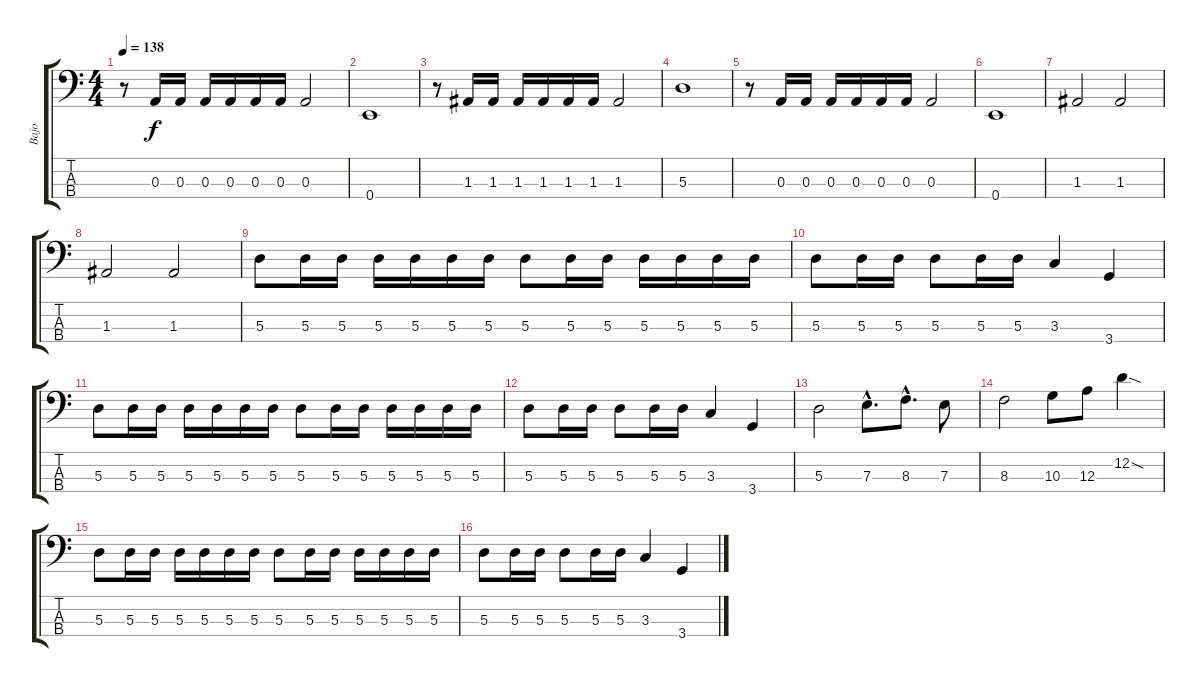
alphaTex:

\track ("Bajo" "Bajo") {instrument electricbasspick}
\staff {score tabs}
\tuning (G2 D2 A1 E1) {hide}
\ts (4 4)
\tempo 138
\clef f4
\ks c
r.8{dy f} 0.3.16 0.3.16 0.3.16 0.3.16 0.3.16 0.3.16 0.3.2 |
0.4.1 |
r.8 1.3.16 1.3.16 1.3.16 1.3.16 1.3.16 1.3.16 1.3.2 |
5.3.1 |
r.8 0.3.16 0.3.16 0.3.16 0.3.16 0.3.16 0.3.16 0.3.2 |
0.4.1 |
1.3.2 1.3.2 |
1.3.2 1.3.2 |
5.3.8 5.3.16 5.3.16 5.3.16 5.3.16 5.3.16 5.3.16 5.3.8 5.3.16 5.3.16 5.3.16 5.3.16 5.3.16 5.3.16 |
5.3.8 5.3.16 5.3.16 5.3.8 5.3.16 5.3.16 3.3.4 3.4.4 |
5.3.8 5.3.16 5.3.16 5.3.16 5.3.16 5.3.16 5.3.16 5.3.8 5.3.16 5.3.16 5.3.16 5.3.16 5.3.16 5.3.16 |
5.3.8 5.3.16 5.3.16 5.3.8 5.3.16 5.3.16 3.3.4 3.4.4 |
5.3.2 7.3{hac}.8{d} 8.3{hac}.8{d} 7.3.8 |
8.3.2 10.3.8 12.3.8 12.2{sod}.4 |
5.3.8 5.3.16 5.3.16 5.3.16 5.3.16 5.3.16 5.3.16 5.3.8 5.3.16 5.3.16 5.3.16 5.3.16 5.3.16 5.3.16 |
5.3.8 5.3.16 5.3.16 5.3.8 5.3.16 5.3.16 3.3.4 3.4.4
